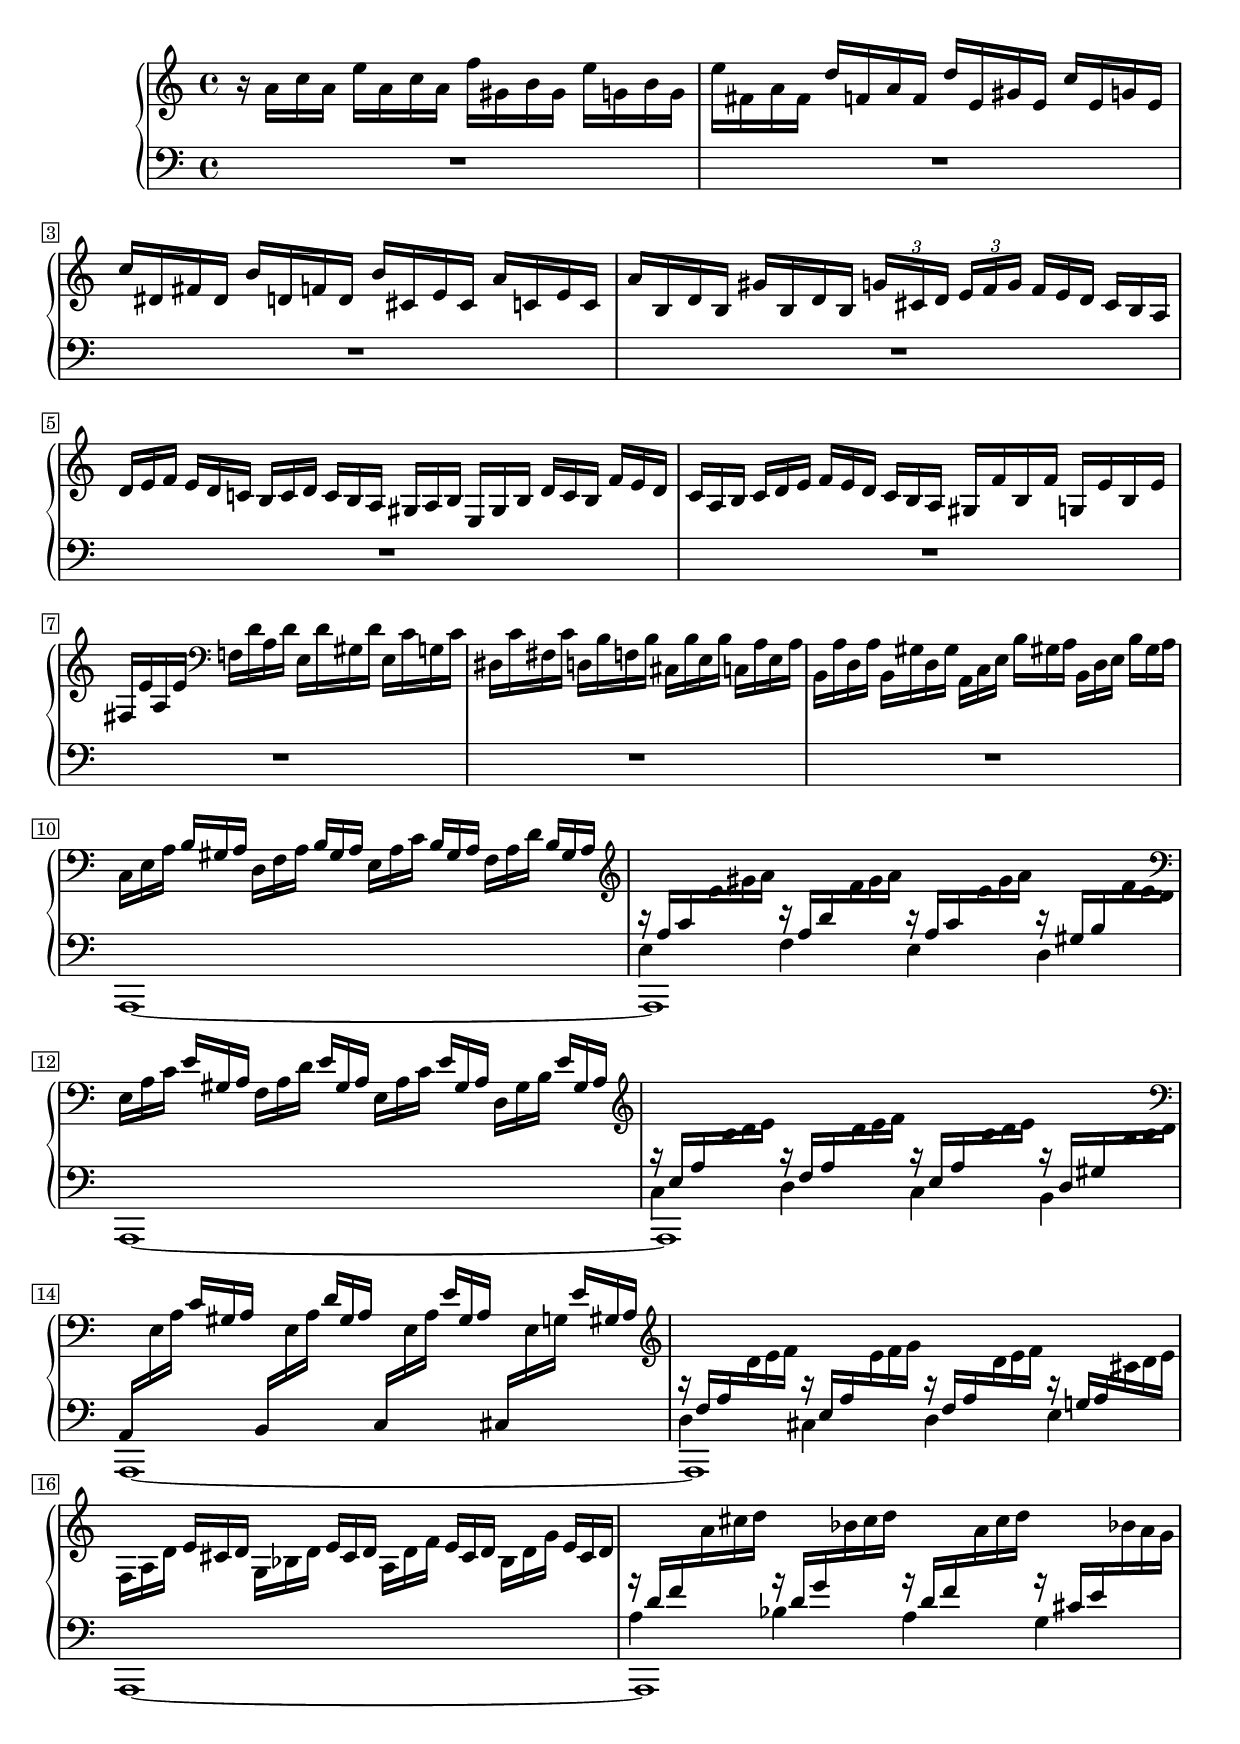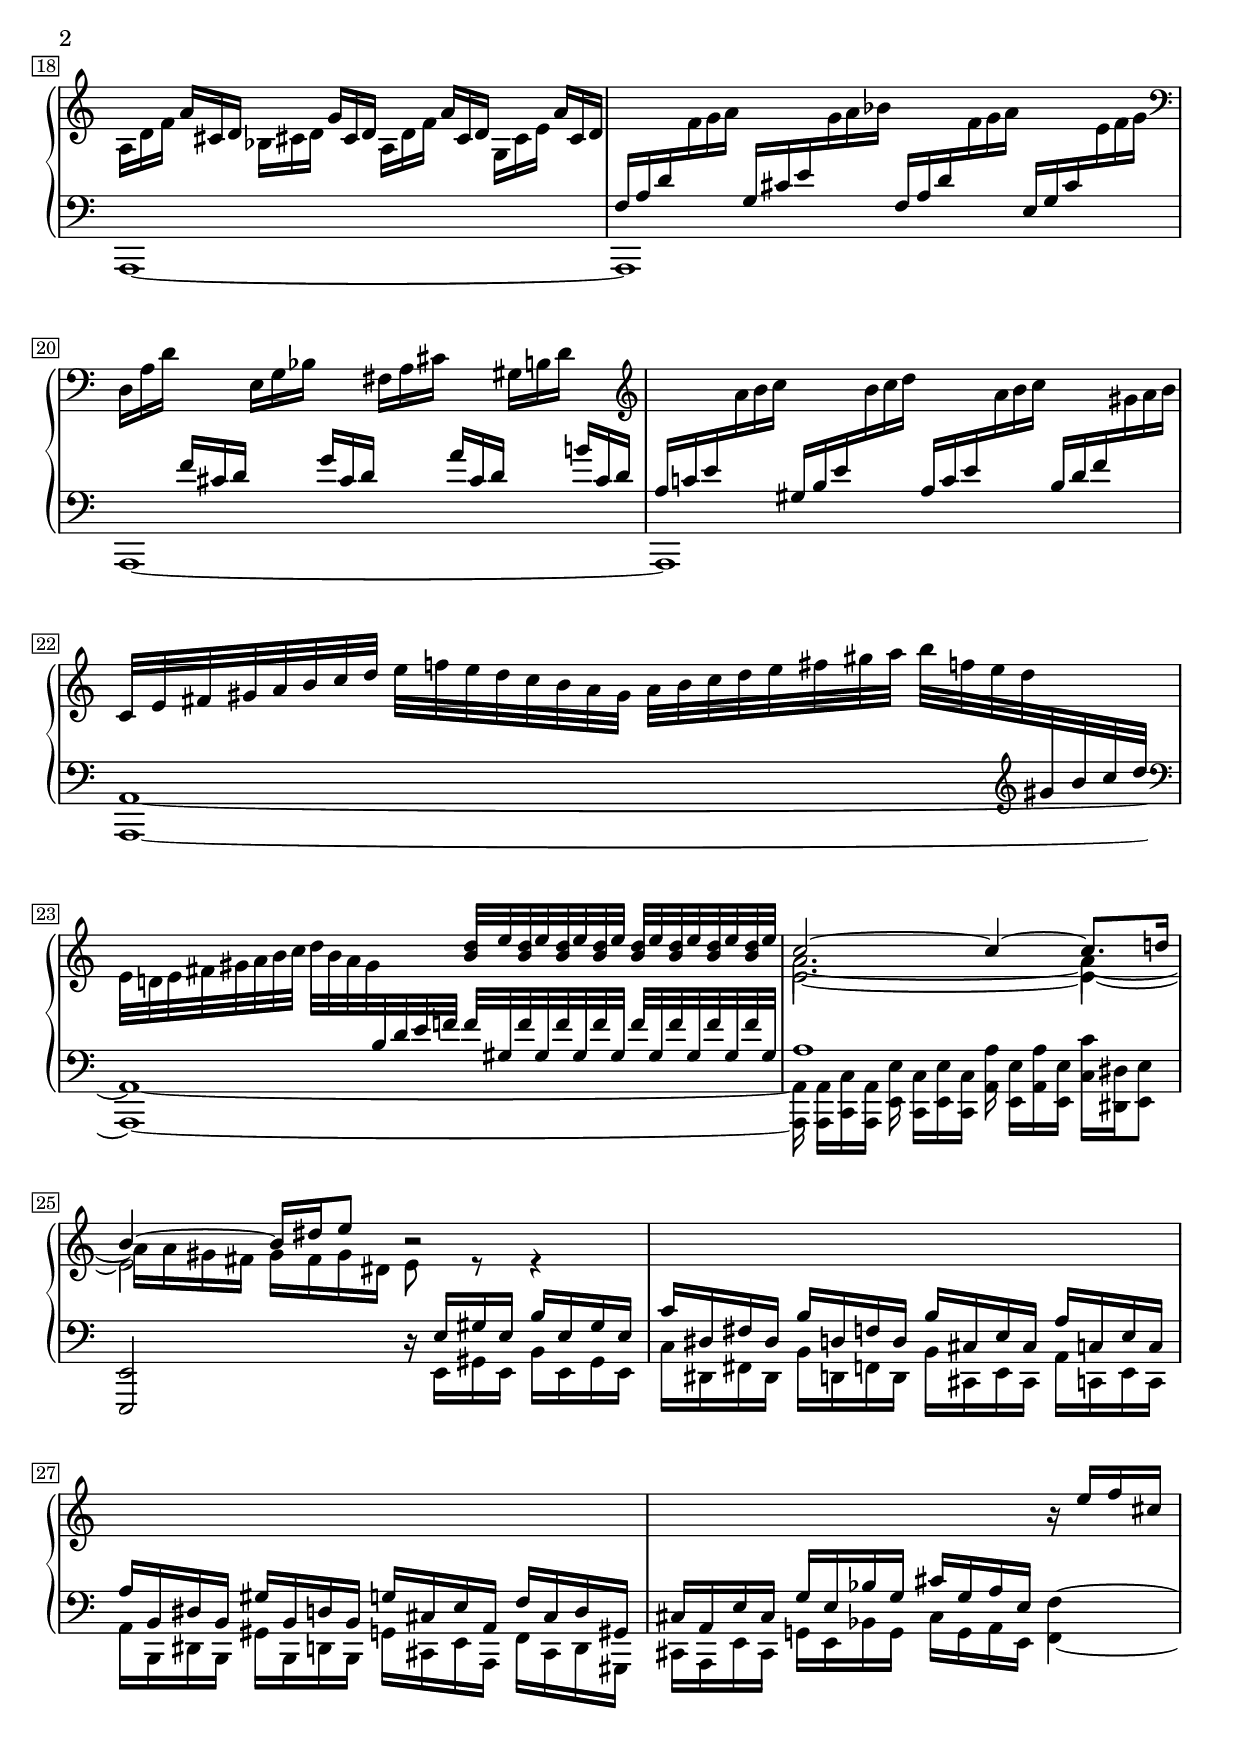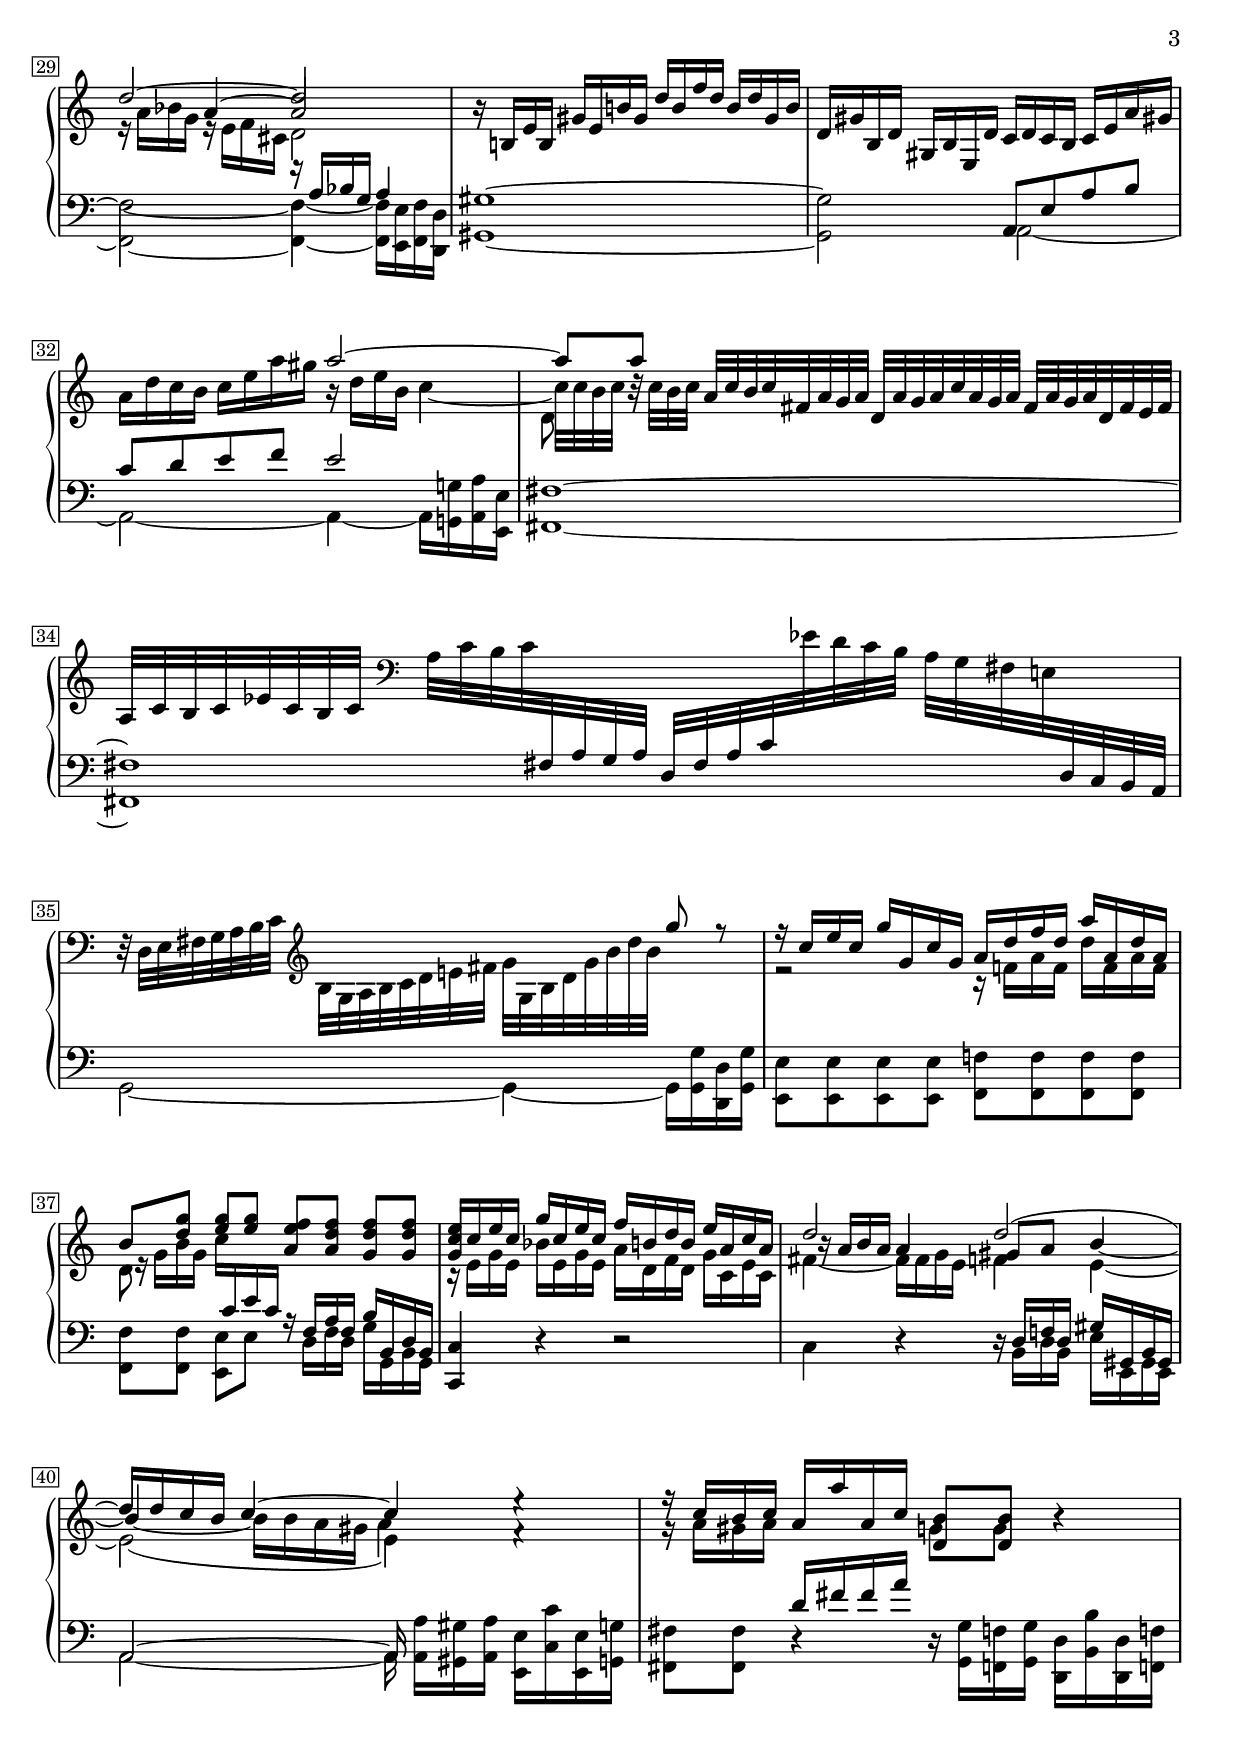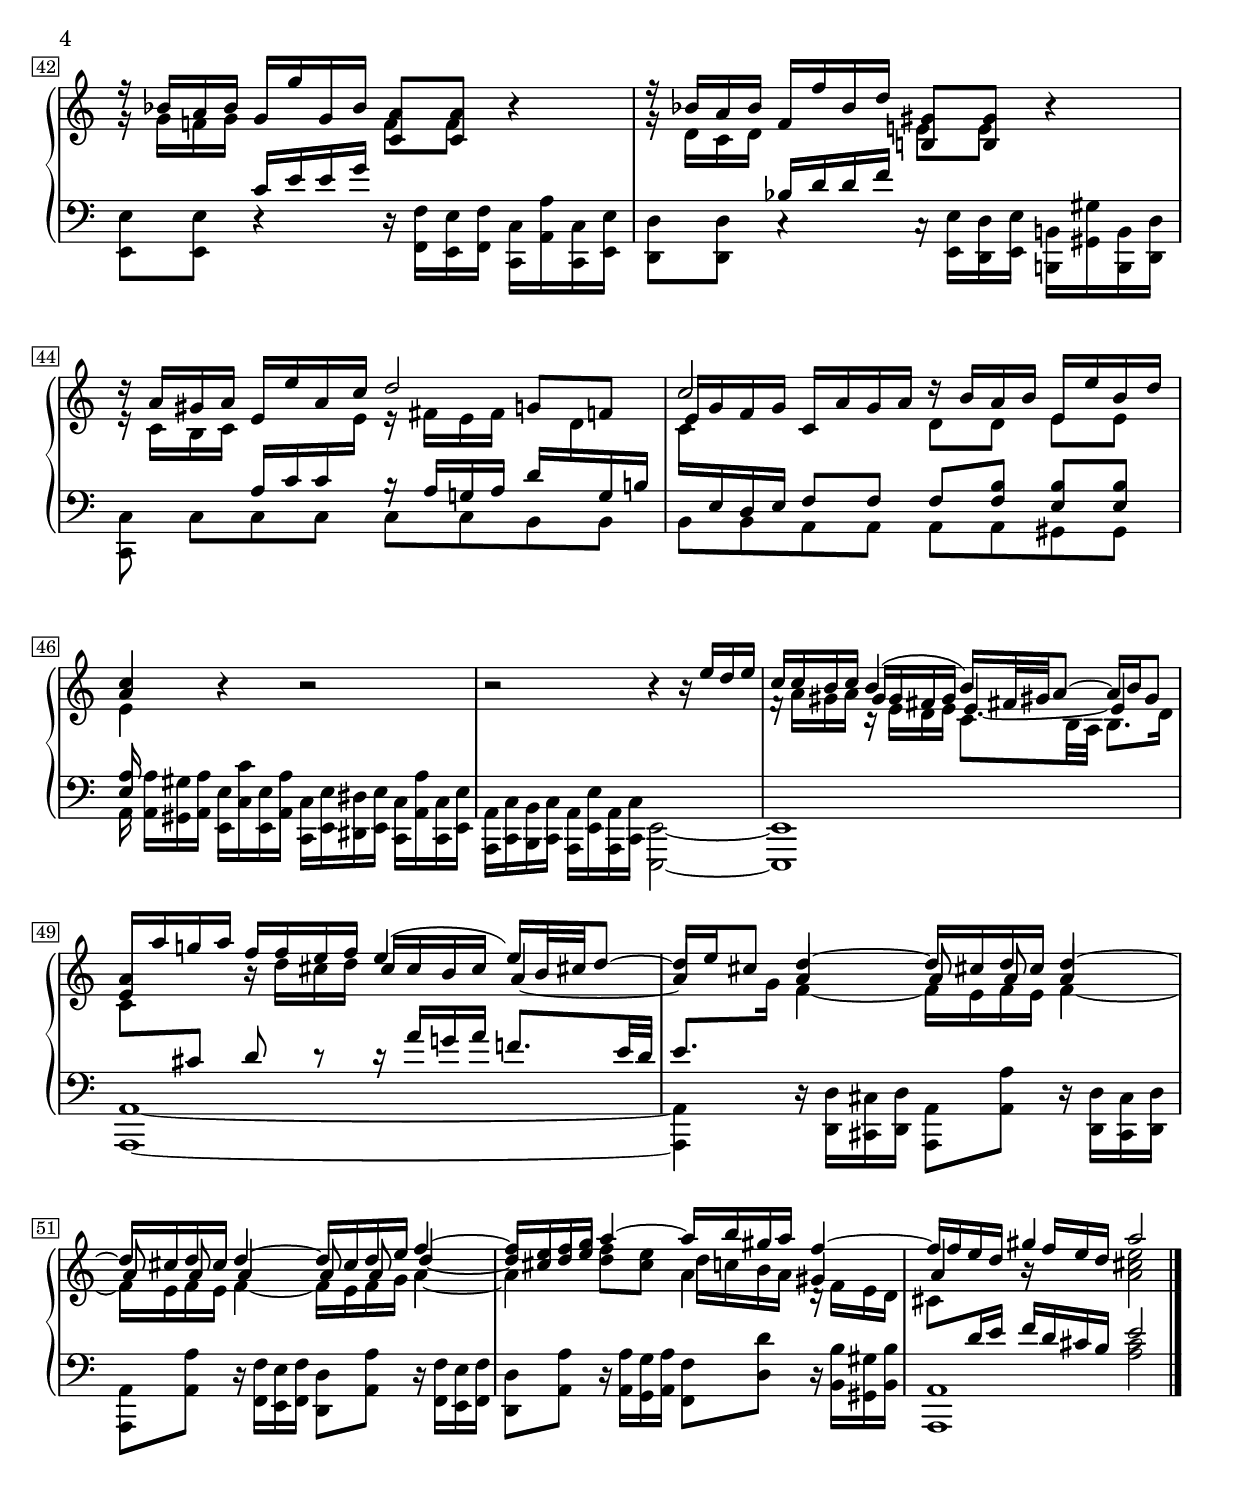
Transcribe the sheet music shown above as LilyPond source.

Global = {
  \key c \major
  \time 4/4
  \include "../global.ly"
}

bottom = { \change Staff = "lower" \stemUp }
top = { \change Staff = "upper" \stemDown }

Sopran = \context Voice = "one" \relative c'' {
  \voiceOne
  \override MultiMeasureRest.staff-position = #-2
  \override Rest.staff-position = #0
  \stemNeutral
  %1
  | \stemDown r16 a[ c a]  e'[ a, c a] f'[ gis, b gis] e'[ g,! b g]
  | e'[ fis, a fis] \stemUp d'[ f,! a f] d'[ e, gis e] c'[ e, g! e]
  | c'[ dis, fis dis] b'[ d,! f! d] b'[ cis, e cis] a'[ c,! e c]
  | a'[ b, d b] gis'[ b, d b]
    \tuplet 3/2 { g'!16[ cis, d] } \tuplet 3/2 { e[ f g] }
    \omit TupletBracket \omit TupletNumber
    \tuplet 3/2 { f[ e d] } \tuplet 3/2 { cis[ b a] }
  %5
  | \tuplet 3/2 { d[ e f] } \tuplet 3/2 { e[ d c] } \tuplet 3/2 { b[ c d] } \tuplet 3/2 { c[ b a] }
    \tuplet 3/2 { gis[ a b] } \tuplet 3/2 { e,[ gis b] } \tuplet 3/2 { d[ c b] } \tuplet 3/2 { f'[ e d] }
  | \tuplet 3/2 { c[ a b] } \tuplet 3/2 { c[ d e] } \tuplet 3/2 { f[ e d] } \tuplet 3/2 { c[ b a] }
    gis[ f' b, f'] g,![ e' b e]
  | fis,[ e' a, e'] \clef bass \stemDown f,![ d' a d] e,[ d' gis, d'] e,[ c' g! c]
  | dis,[ c' fis, c'] d,![ b' f! b] cis,[ b' e, b'] c,![ a' e a]
  | b,[ a' d, a'] b,[ gis' d gis] \tuplet 3/2 { a,[ c e] } \tuplet 3/2 { b'[ gis! a] }
    \tuplet 3/2 { b,[ d e] } \tuplet 3/2 { b'[ gis a] }
  %10
  | \tuplet 3/2 { c,[ e a] } \stemUp \tuplet 3/2 { b[ gis a] }
    \stemDown \tuplet 3/2 { d,[ f a] } \stemUp \tuplet 3/2 { b[ gis a] }
    \stemDown \tuplet 3/2 { e[ a c] } \stemUp \tuplet 3/2 { b[ gis a] }
    \stemDown \tuplet 3/2 { f[ a d] } \stemUp \tuplet 3/2 { b[ gis a] }
  | \clef treble
    \override Beam.positions = #'(6 . 6)
    \tuplet 6/4 { \bottom d16\rest a[ c \top e gis a] }
    \tuplet 6/4 { \bottom e16\rest a,[ d \top f gis a] }
    \tuplet 6/4 { \bottom d,16\rest a[ c \top e gis a] }
    \tuplet 6/4 { \bottom d,16\rest gis,[ b \top f' e d] }
    \revert Beam.positions
  | \clef bass
    \stemDown \tuplet 3/2 { e,[ a c] } \stemUp \tuplet 3/2 { e[ gis, a] }
    \stemDown \tuplet 3/2 { f[ a d] } \stemUp \tuplet 3/2 { e[ gis, a] }
    \stemDown \tuplet 3/2 { e[ a c] } \stemUp \tuplet 3/2 { e[ gis, a] }
    \stemDown \tuplet 3/2 { d,[ gis b] } \stemUp \tuplet 3/2 { e[ gis, a] }
    \clef treble
  | \override Beam.positions = #'(5 . 5.3)
    \tuplet 6/4 { \bottom c16\rest e,[ a \top c d e] }
    \tuplet 6/4 { \bottom c16\rest f,[ a \top d e f] }
    \tuplet 6/4 { \bottom c16\rest e,[ a \top c d e] }
    \tuplet 6/4 { \bottom c16\rest d,[ gis \top b c d] }
    \revert Beam.positions
    \clef bass
  | \tuplet 3/2 { \bottom a,[ \top e' a] } \stemUp \tuplet 3/2 { c gis a }
    \tuplet 3/2 { \bottom b,[ \top e a] } \stemUp \tuplet 3/2 { d gis, a }
    \tuplet 3/2 { \bottom c,[ \top e a] } \stemUp \tuplet 3/2 { e' gis, a }
    \tuplet 3/2 { \bottom cis,[ \top e g!] } \stemUp \tuplet 3/2 { e' gis, a }
    \clef treble
  %15
  | \override Beam.positions = #'(4.6 . 4)
    \tuplet 6/4 { \bottom d16\rest f,[ a \top d e f] }
    \override Beam.positions = #'(4.6 . 4)
    \tuplet 6/4 { \bottom d16\rest e,[ a \top e' f g] }
    \override Beam.positions = #'(4.6 . 4)
    \tuplet 6/4 { \bottom d16\rest f,[ a \top d e f] }
    \override Beam.positions = #'(4.4 . 3)
    \tuplet 6/4 { \bottom d16\rest g,[ a \top cis d e] }
    \revert Beam.positions
  | \stemDown \tuplet 3/2 { f,[ a d] } \stemUp \tuplet 3/2 { e[ cis d] }
    \stemDown \tuplet 3/2 { g,[ bes d] } \stemUp \tuplet 3/2 { e[ cis d] }
    \stemDown \tuplet 3/2 { a[ d f] } \stemUp \tuplet 3/2 { e[ cis d] }
    \stemDown \tuplet 3/2 { bes[ d g] } \stemUp \tuplet 3/2 { e[ cis d] }
  | \tuplet 6/4 { \bottom a'16\rest d,[ f \top a cis d] }
    \tuplet 6/4 { \bottom a16\rest d,[ g \top bes cis d] }
    \tuplet 6/4 { \bottom a16\rest d,[ f \top a cis d] }
    \tuplet 6/4 { \bottom a16\rest cis,[ e \top bes'! a g] }
  | \stemDown \tuplet 3/2 { a,[ d f] } \stemUp \tuplet 3/2 { a[ cis, d] }
    \stemDown \tuplet 3/2 { bes[ cis! d] } \stemUp \tuplet 3/2 { g[ cis, d] }
    \stemDown \tuplet 3/2 { a[ d f] } \stemUp \tuplet 3/2 { a[ cis, d] }
    \stemDown \tuplet 3/2 { g,[ cis e] } \stemUp \tuplet 3/2 { a[ cis, d] }
  | \tuplet 6/4 { \bottom f,[ a d \top f g a] }
    \tuplet 6/4 { \bottom g,[ cis e \top g a bes] }
    \tuplet 6/4 { \bottom f,[ a d \top f g a] }
    \tuplet 6/4 { \bottom e,[ g cis \top e f g] }
    \clef bass
  %20
  | \stemDown \tuplet 3/2 { d,[ a' d] } s8
    \tuplet 3/2 { e,16[ g bes] } s8
    \tuplet 3/2 { fis16[ a cis] } s8
    \tuplet 3/2 { gis16[ b! d] } s8
    \clef treble
  | \tuplet 6/4 { \bottom a16[ c! e \top a b c] }
    \tuplet 6/4 { \bottom gis,[ b e \top b' c d] }
    \tuplet 6/4 { \bottom a,[ c e \top a b c] }
    \tuplet 6/4 { \bottom b,[ d f \top gis a b] }
  | \stemUp c,32[ e fis gis a b c d] \stemDown e[ f! e d c b a gis]
    a[ b c d e fis gis a] b[ f! e d \bottom \clef treble gis, b c d]
  | \top \stemUp s2 <b d>32[ e <b d> e <b d> e <b d> e] <b d>32[ e <b d> e <b d> e <b d> e]
  | c2~ c4~ c8. d16
  %25
  | b4~ b16[ dis e8] r2
  | s1
  | s1
  | \stemUp\tieUp s2. r16 e[ f cis]
  | d2~ d2
  %30
  | r16 b,![ e b] gis'[ e b' gis] d'[ b f' d] b[ d gis, b]
  | \stemUp d,[ gis b, d] gis,[ b e, d'] c[ d c b] c[ e a gis!]
  | \stemDown a[ d c b] c[ e a gis] \stemUp a2~
  | a8[ a] a,32[ c b c fis, a g a] d,[ a' g a c a g a] fis[ a g a d, fis e fis]
  | a,[ c b c ees c b c] \clef bass \stemDown a[ c b c \bottom fis, a g a]
    d,[ fis a c \top ees d c b] a[ g fis e! \bottom d c b a]
  %35
  | \top r32 d[ e fis g a b c] \clef treble b[ g a b c d e fis]
    g[ g, b d g b d b] \stemUp g'8 f\rest
  | f16\rest c[ e c] g'[ g, c g] a[ d f d] a'[ a, d a]
  | b8[ <d g>] <e g>[ q] <a, e' f>[ <a d f>] <g d' f>[ q]
  | <g c e>16[ c e c] g'[ c, e c] f[ b,! d b] e[ a, c a]
  | d2
    \shape #'((0 . 0.5) (0 . 1) (0 . 1.5) (0 . 0)) Tie d2~
  %40
  | d16[ d c b] c4~ \once\override NoteColumn.force-hshift = #-1 c e\rest
  | f16\rest c[ b c] a[ a' a, c] <d, b'>8[ q] r4
  | f'16\rest bes,[ a bes] g[ g' g, bes] <c, a'>8[ q] r4
  | f'16\rest bes,[ a bes] f[ f' bes, d] <b, gis'>8[ q] r4
  | d'16\rest a[ gis a] e[ e' a, c] d2
  %45
  | c2 d16\rest b[ a b] e,[ e' b d]
  | <a c>4 r r2
  | r r4 r16 e'[ d e]
  | c[ c b c]
    \shape #'((0 . 1.5) (0 . 2) (0 . 2) (0 . 1)) Tie
    b4~ b16[ fis!32 gis! a8~] a16[ b gis8]
  | <e a>16[ a' g! a] f[ f e f]
    \shape #'((0 . 1.6) (0 . 2) (0 . 2) (0 . 1)) Tie
    e4~ e16[ b32 cis! d8~]
  %50
  | d16[ e cis8] d4~ d16[ cis! d cis] d4~
  | d16[ cis! d cis] d4~ d16[ cis d e] f4~
  | f16[ e f g] a4~ \once\override NoteColumn.force-hshift = #-1 a16[ b gis a] f4~
  | f16[ f e d] gis4 a2

  \fine
}

Alto = \context Voice = "Two" \relative c {
  \voiceTwo
  \override Rest.staff-position = #0
  \stemDown
  | s1*23
  %24
  | << {
      \stemDown e'2._~ e4_~
    } \\ {
      a2._~ a4_~
    } >>
  | << {
      \stemDown e2
    } \\ {
      \once\override NoteColumn.force-hshift = #1 a16[ a gis fis] gis[ fis gis dis]
    } >>
    e8 e8\rest e4\rest
  | s1*3
  | e16\rest a[ bes g] \stemUp a4^~ a2
  %30
  | s1*2
  | \stemDown s2 r16 d[ e b] c4~
  | c32[ c b c] r c[ b c] s2.
  | s1*2
  %36
  | e,2\rest c16\rest f[ a f] d'[ f, a f]
  | \once\override Voice.Rest.X-offset = #1.6 e16\rest
    g[ b g] c[ \bottom c, e c] a16\rest f[ a f] b[ b, d b]
  | \top c'16\rest e[ g e] bes'[ e, g e] a[ d, f d] g[ c, e c]
  | \stemUp \once\override Voice.Rest.X-offset = #1.6 b'16\rest a[ b a] a4
    \once\override NoteColumn.force-hshift = #0.9 gis8[ a]
    \once\override Stem.length = #5 b4~
  %40
  | \once\override NoteColumn.force-hshift = #0.4 b4~
    \stemDown \once\override NoteColumn.force-hshift = #0.4 b16[ b a gis]
   \once\override NoteColumn.force-hshift = #-1.5 a4 f\rest
  | g16\rest a[ gis a] \bottom d,[ fis fis a] \top g!8[ g] s4
  | g16\rest g[ f! g] \bottom c,[ e e g] \top f8[ f] s4
  | g16\rest d[ c d] \bottom bes[ d d f] \top e!8[ e] s4
  | e16\rest c[ b c] \bottom a[ c c \top e] e\rest fis[ e fis] \stemUp g!8[ f!]
  %45
  | \once\override NoteColumn.force-hshift = #0.5 e16[ g f g] c,[ a' g a]
    \stemDown d,8[ d] e[ e]
  | e4 s2.
  | s1
  | f16\rest a[ gis a] \stemUp \once\override NoteColumn.force-hshift = #0.5 gis[ gis fis gis]
    \once\override NoteColumn.force-hshift = #0.3
    \shape #'((1 . 0) (0 . 0.4) (0 . 0.8) (-0.8 . 0.7)) Tie
    e4~ \once\override NoteColumn.force-hshift = #0.3 e
  | s4 r16 \stemDown d'[ cis d]
    \stemUp \once\override NoteColumn.force-hshift = #0.5 cis[ cis b cis]
    \once\override NoteColumn.force-hshift = #0.3 a4~
  %50
  | a4 a
    \autoBeamOff
    \once\override NoteColumn.force-hshift = #0.3 a8
    \once\override NoteColumn.force-hshift = #0.3 a8
    \autoBeamOn a4
  | \autoBeamOff
    \once\override NoteColumn.force-hshift = #0.3 a8
    \once\override NoteColumn.force-hshift = #0.3 a8
    \once\override NoteColumn.force-hshift = #0.3 a4
    \once\override NoteColumn.force-hshift = #0.3 a8
    \once\override NoteColumn.force-hshift = #0.3 a8
    \autoBeamOn
    \once\override NoteColumn.force-hshift = #0.3 d4~
  | \omit Beam d16[ cis d e]
    \undo\omit Beam \stemDown <d f>8[ <cis e>]
    \once\override NoteColumn.force-hshift = #0.1 d16[ c! b a]
    \stemUp \override Stem.length = #5 gis4
    \revert Stem.length
  | \once\override NoteColumn.force-hshift = #0.3 a4 b16\rest f'[ e d] \stemDown <a cis e>2

}

Tenor = \context Voice = "three" \relative c {
  \voiceThree
  \override MultiMeasureRest.staff-position = #0
  \override Rest.staff-position = #0
  \omit TupletBracket \omit TupletNumber
  \stemDown
  | s1*10
  %11
  | \override Stem.length = #5
    e4 f e d
  | s1
  | c4 d c b
  | s1
  %15
  | d4 cis d e
  | s1
  | a4 bes a g
    \revert Stem.length
  | s1*2
  %20
  | \stemUp s8 \tuplet 3/2 { f'16[ cis d] }
    s8 \tuplet 3/2 { g16[ cis, d] }
    s8 \tuplet 3/2 { a'16[ cis, d] }
    s8 \tuplet 3/2 { b'16[ cis, d] }
  | s1*2
  | \top e32[ d! e fis gis a b c]
    \override Beam.positions = #'(-5.5 . -5.5)
    d[ b a gis \bottom b, d e f!]
    \revert Beam.positions
    f[ gis, f' gis, f' gis, f' gis,] f'[ gis, f' gis, f' gis, f' gis,]
  | a1
  %25
  | s2 s16 \stemUp e[ gis e] b'[ e, gis e]
  | c'[ dis, fis dis] b'[ d,! f! d] b'[ cis, e cis] a'[ c,! e c]
  | a'[ b, dis b] gis'[ b, d! b] g'![ cis, e a,] f'[ cis d gis,]
  | cis[ a e' cis] g'[ e bes' g] cis[ g a e] s4
  | \top s e'16\rest e[ f cis] << { \bottom r16 a[ bes g] a4 } \\ { \top d2 } >>
  %30
  | s1
  | s2 \bottom a,8[ e' a b]
  | c[ d e f] e2
  | \top d8 s s2.
  | s1*3
  %37
  | d8 s s2.
  | s1
  | \top\tieDown fis4~ fis16[ fis g e] f!4 e~
  %40
  | \shape #'((0 . -0.2) (0 . -1) (0 . -2) (0 . -1.4)) Tie
    e2~ e4 s
  | s1*3
  | s2 \bottom b16\rest a[ g! a] d[ \top d \bottom g, b]
  %45
  | \top c[ \bottom e, d e] f8[ f] f[ <f b>] <e b'>[ q]
  | <e a>16 s8. s2.
  | s1
  | \top s4 c'16\rest e[ d e] c8.[ b32 a] b8.[ d16]
  | c8[ \bottom cis] d d\rest d16\rest a'[ g a] f8.[ e32 d]
  %50
  | e8.[ \top g16] f4~ f16[ e f e] f4~
  | f16[ e f e] f4~ f16[ e f g] a4~
  | a4 s a4 d,16\rest f[ e d]
  | cis8[ \bottom d16 e] f[ d cis b] e2

}

Bass = \context Voice = "four" \relative c {
  \voiceFour
  \override MultiMeasureRest.staff-position = #0
  \override Rest.staff-position = #0
  \stemNeutral
  %1
  | R1*9
  %10
  | a,1~
  | a
  | a~
  | a
  | a~
  %15
  | a
  | a~
  | a
  | a~
  | a
  %20
  | a~
  | a
  | <a a'>~
  | \clef bass <a a'>~
  | \stemDown <a a'>16 <a a'>[ <c c'> <a a'>] <e' e'> <c c'>[ <e e'> <c c'>]
    <a' a'> <e e'>[ <a a'> <e e'>] <c' c'>[ <dis, dis'> <e e'>8]
  %25
  | \stemUp <e, e'>2 r16 \stemDown e'[ gis e] b'[ e, gis e]
  | c'[ dis, fis dis] b'[ d,! f! d] b'[ cis, e cis] a'[ c,! e c]
  | a'[ b, dis b] gis'[ b, d! b] g'![ cis, e a,] f'[ cis d gis,]
  | cis[ a e' cis] g'[ e bes' g] cis[ g a e] <f~ f'^~>4
  | <f f'>2~ <f f'>4~ <f f'>16[ <e e'> <f f'> <d d'>]
  %30
  | <gis~ gis'^~>1
  | q2 a~
  | a~ 4~ 16[ <g! g'!> <a a'> <e e'>]
  | <fis~ fis'^~>1
  | q
  %35
  | g2~ 4~ 16[ <g g'> <d d'> <g g'>]
  | <e e'>8[ q q q] <f f'>[ q q q]
  | <f f'>[ q] <e e'>[ e'] s16 d[ f d] g[ g, b g]
  | \stemUp <c, c'>4 r r2
  | \stemDown c'4 r r16 << { d[ f! d] gis[ gis, b gis] } \\ { b[ d b] e[ e, gis e] } >>
  %40
  | << { a2~ 16 } \\ { a2~ 16 } >> <a a'>[ <gis gis'> <a a'>] <e e'>[ <c' c'> <e, e'> <g! g'!>]
  | <fis fis'>8[ q]  r4 r16 <g g'>[ <f f'> <g g'>] <d d'>[ <b' b'> <d, d'> <f! f'!>]
  | <e e'>8[ q]  r4 r16 <f f'>[ <e e'> <f f'>] <c c'>[ <a' a'> <c, c'> <e e'>]
  | <d d'>8[ q] c'4\rest c16\rest <e, e'>[ <d d'> <e e'>] <b b'>[ <gis' gis'> <b, b'> <d d'>]
  | <c c'>8 c'[ c c] c[ c b b]
  %45
  | b[ b a a] a[ a gis gis]
  | a16 <a a'>[ <gis gis'> <a a'>] <e e'>[ <c' c'> <e, e'> <a a'>]
    <c, c'>[ <e e'> <dis dis'> <e e'>] <c c'>[ <a' a'> <c, c'> <e e'>]
  | <a, a'>[ <c c'> <b b'> <c c'>] <a a'>[ <e' e'> <a, a'> <c c'>] <e, e'>2~
  | q1
  | <a a'>1~
  %50
  | q4 r16 <d d'>[ <cis cis'> <d d'>] <a a'>8[ <a' a'>] r16 <d, d'>[ <cis cis'> <d d'>]
  | <a a'>8[ <a' a'>] r16 <f f'>[ <e e'> <f f'>] <d d'>8[ <a' a'>] r16 <f f'>[ <e e'> <f f'>]
  | <d d'>8[ <a' a'>] r16 <a a'>[ <g g'> <a a'>] <f f'>8[ <d' d'>] r16 <b b'>[ <gis gis'> <b b'>]
  | <a, a'>1*1/2 <a'' cis>2

  \fine
}

\score {
  \new PianoStaff
  <<
    \accidentalStyle Score.piano
    \context Staff = "upper" <<
      \set Staff.midiInstrument = #"acoustic grand"
      \Global
      \clef treble
      \Sopran
      \Alto
    >>
    \context Staff = "lower" <<
      \set Staff.midiInstrument = #"acoustic grand"
      \Global
      \clef bass
      \Tenor
      \Bass
    >>
  >>
  \header {
%    composer = "Johann Sebastian Bach"
%    opus = "BWV 543 / S.462a"
    title = \markup { "Präludium" }
  }
  \layout {
    \context {
      \PianoStaff
    }
  }
  \midi {
    \tempo 4 = 60
  }
}
